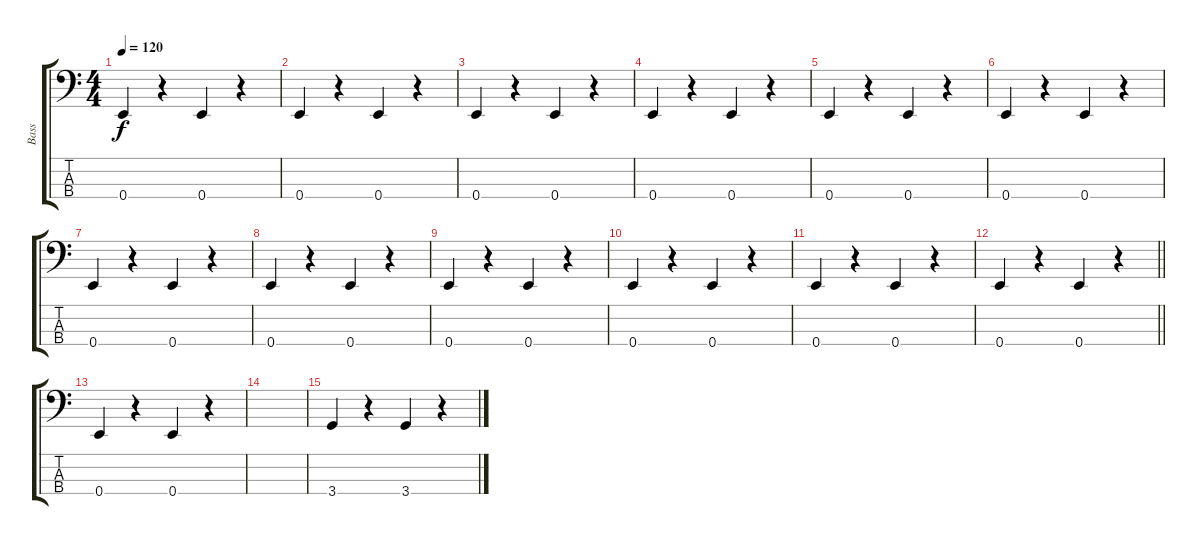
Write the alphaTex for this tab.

\track ("Bass" "Bass") {instrument electricbassfinger}
\staff {score tabs}
\tuning (G2 D2 A1 E1) {hide}
\ts (4 4)
\tempo 120
\clef f4
\ks c
0.4.4{dy f} r.4 0.4.4 r.4 |
0.4.4 r.4 0.4.4 r.4 |
0.4.4 r.4 0.4.4 r.4 |
0.4.4 r.4 0.4.4 r.4 |
0.4.4 r.4 0.4.4 r.4 |
0.4.4 r.4 0.4.4 r.4 |
0.4.4 r.4 0.4.4 r.4 |
0.4.4 r.4 0.4.4 r.4 |
0.4.4 r.4 0.4.4 r.4 |
0.4.4 r.4 0.4.4 r.4 |
0.4.4 r.4 0.4.4 r.4 |
\barLineRight lightlight
0.4.4 r.4 0.4.4 r.4 |
\section ("" "")
0.4.4 r.4 0.4.4 r.4 |
|
3.4.4 r.4 3.4.4 r.4
